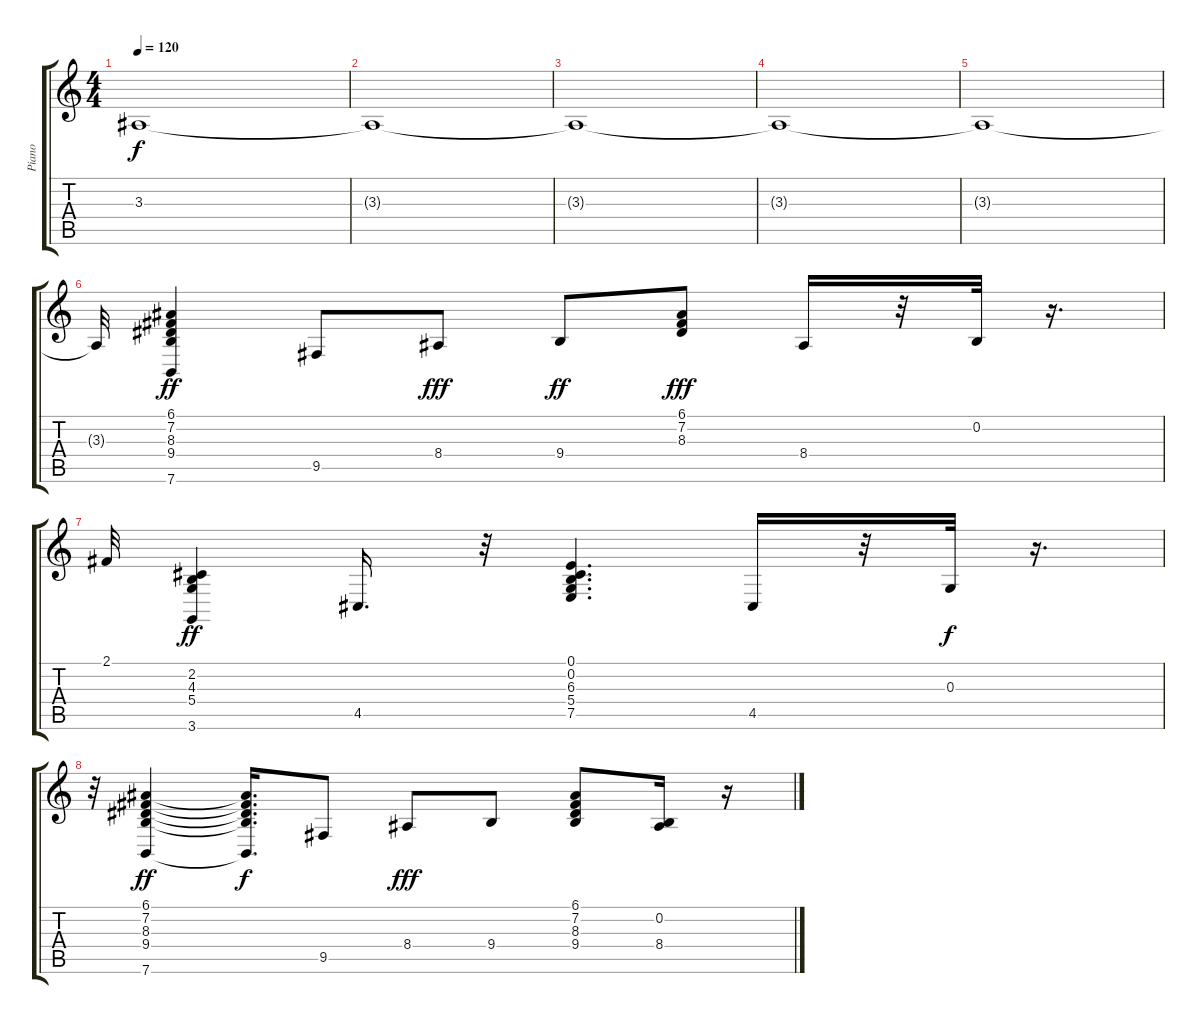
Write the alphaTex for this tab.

\track ("Piano" "Piano") {instrument acousticgrandpiano}
\staff {score tabs}
\tuning (E4 B3 G3 D3 A2 E2) {hide}
\ts (4 4)
\tempo 120
\clef g2
\ks c
3.3{t}.1{dy f} |
3.3{t}.1 |
3.3{t}.1 |
3.3{t}.1 |
3.3{t}.1 |
3.3{t}.32 (6.1 7.2 8.3 9.4 7.6).4{dy ff} 9.5.8 8.4.8{dy fff} 9.4.8{dy ff} (6.1 7.2 8.3).8{dy fff} 8.4.16 r.32 0.2.32 r.16{d} |
2.1.32 (2.2 4.3 5.4 3.6).4{dy ff} 4.5.16{d} r.32 (0.1 0.2 6.3 5.4 7.5).4{d} 4.5.16 r.32 0.3.32{dy f} r.16{d} |
r.32 (6.1 7.2 8.3 9.4 7.6).4{dy ff} (6.1{t} 7.2{t} 8.3{t} 9.4{t} 7.6{t}).16{d dy f} 9.5.8 8.4.8{dy fff} 9.4.8 (6.1 7.2 8.3 9.4).8 (0.2 8.4).16 r.16
